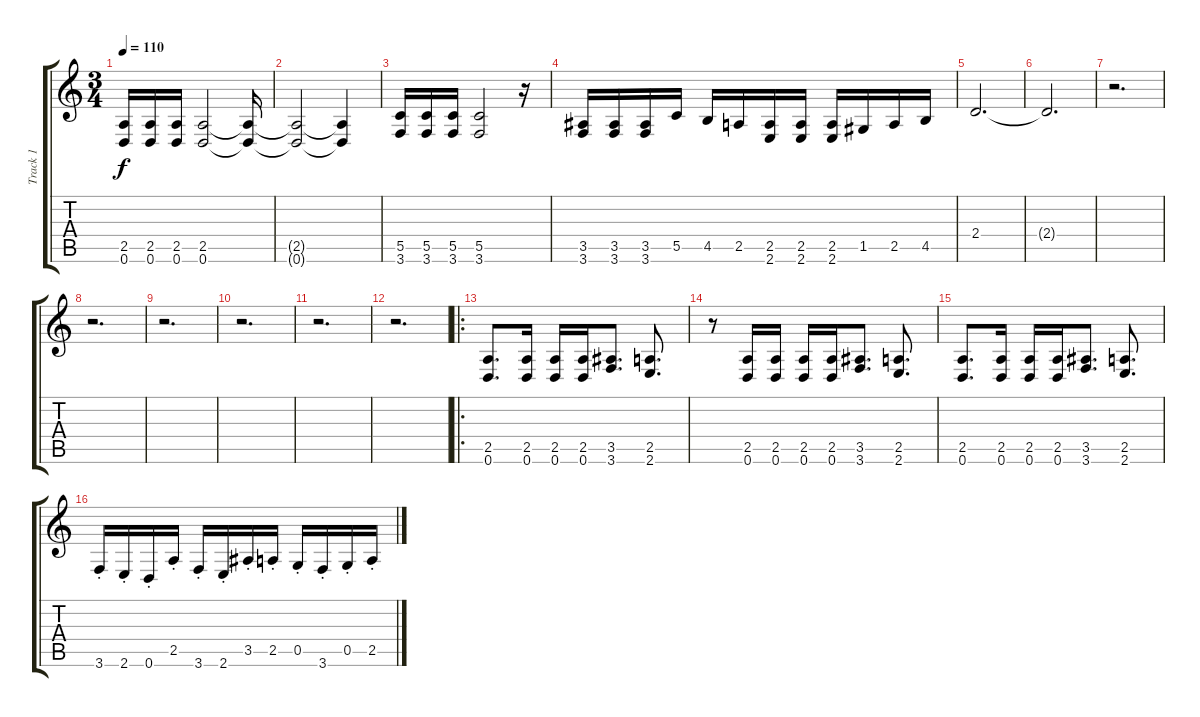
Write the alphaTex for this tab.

\track ("Track 1" "Track 1") {instrument distortionguitar}
\staff {score tabs}
\tuning (D4 A3 F3 C3 G2 D2) {hide}
\ts (3 4)
\tempo 110
\clef g2
\ks c
(2.5 0.6).16{dy f} (2.5 0.6).16 (2.5 0.6).16 (2.5 0.6).2 (2.5{t} 0.6{t}).16 |
(2.5{t} 0.6{t}).2 (2.5{t} 0.6{t}).4 |
(5.5 3.6).16 (5.5 3.6).16 (5.5 3.6).16 (5.5 3.6).2 r.16 |
(3.5 3.6).16 (3.5 3.6).16 (3.5 3.6).16 5.5.16 4.5.16 2.5.16 (2.5 2.6).16 (2.5 2.6).16 (2.5 2.6).16 1.5.16 2.5.16 4.5.16 |
2.4.2{d} |
2.4{t}.2{d} |
r.2{d} |
r.2{d} |
r.2{d} |
r.2{d} |
r.2{d} |
r.2{d} |
\ro
(2.5 0.6).8{d} (2.5 0.6).16 (2.5 0.6).16 (2.5 0.6).16 (3.5 3.6).8{d} (2.5 2.6).8{d} |
r.8 (2.5 0.6).16 (2.5 0.6).16 (2.5 0.6).16 (2.5 0.6).16 (3.5 3.6).8{d} (2.5 2.6).8{d} |
(2.5 0.6).8{d} (2.5 0.6).16 (2.5 0.6).16 (2.5 0.6).16 (3.5 3.6).8{d} (2.5 2.6).8{d} |
3.6{st}.16 2.6{st}.16 0.6{st}.16 2.5{st}.16 3.6{st}.16 2.6{st}.16 3.5{st}.16 2.5{st}.16 0.5{st}.16 3.6{st}.16 0.5{st}.16 2.5{st}.16
